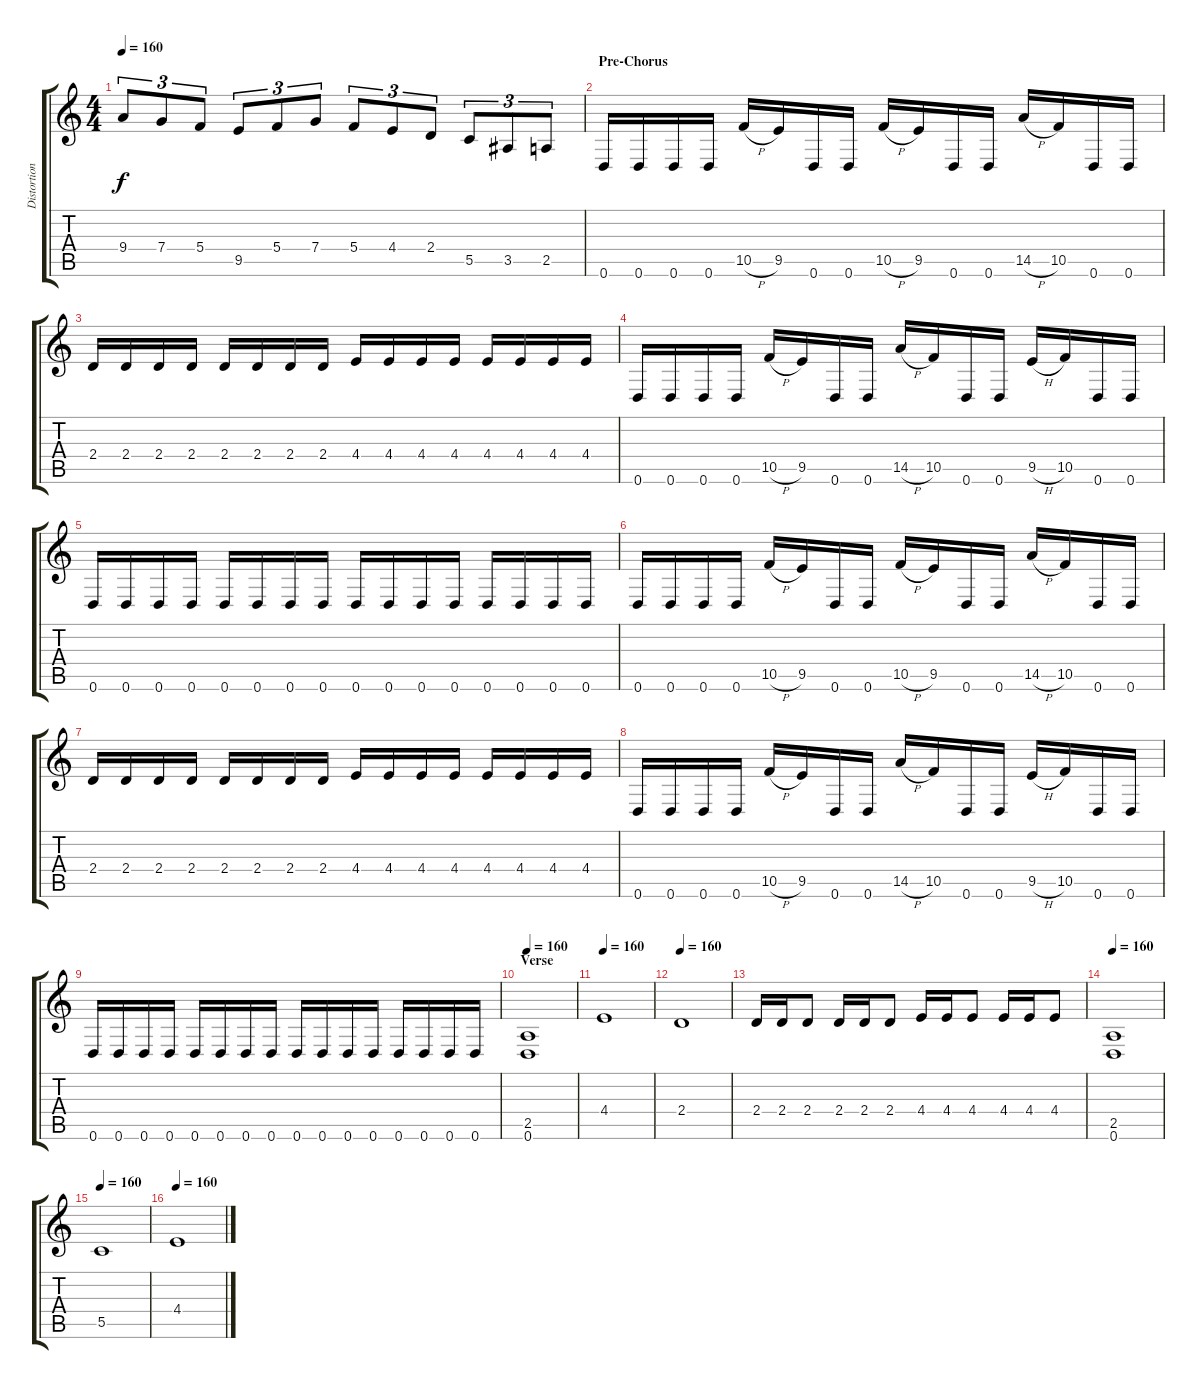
\track ("Distortion Guitar II" "Distortion") {instrument distortionguitar}
\staff {score tabs}
\tuning (D4 A3 F3 C3 G2 D2) {hide}
\ts (4 4)
\tempo 160
\clef g2
\ks c
9.4.8{tu (3 2) dy f} 7.4.8{tu (3 2)} 5.4.8{tu (3 2)} 9.5.8{tu (3 2)} 5.4.8{tu (3 2)} 7.4.8{tu (3 2)} 5.4.8{tu (3 2)} 4.4.8{tu (3 2)} 2.4.8{tu (3 2)} 5.5.8{tu (3 2)} 3.5.8{tu (3 2)} 2.5.8{tu (3 2)} |
\section ("" "Pre-Chorus")
0.6.16 0.6.16 0.6.16 0.6.16 10.5{h}.16 9.5.16 0.6.16 0.6.16 10.5{h}.16 9.5.16 0.6.16 0.6.16 14.5{h}.16 10.5.16 0.6.16 0.6.16 |
2.4.16 2.4.16 2.4.16 2.4.16 2.4.16 2.4.16 2.4.16 2.4.16 4.4.16 4.4.16 4.4.16 4.4.16 4.4.16 4.4.16 4.4.16 4.4.16 |
0.6.16 0.6.16 0.6.16 0.6.16 10.5{h}.16 9.5.16 0.6.16 0.6.16 14.5{h}.16 10.5.16 0.6.16 0.6.16 9.5{h}.16 10.5.16 0.6.16 0.6.16 |
0.6.16 0.6.16 0.6.16 0.6.16 0.6.16 0.6.16 0.6.16 0.6.16 0.6.16 0.6.16 0.6.16 0.6.16 0.6.16 0.6.16 0.6.16 0.6.16 |
0.6.16 0.6.16 0.6.16 0.6.16 10.5{h}.16 9.5.16 0.6.16 0.6.16 10.5{h}.16 9.5.16 0.6.16 0.6.16 14.5{h}.16 10.5.16 0.6.16 0.6.16 |
2.4.16 2.4.16 2.4.16 2.4.16 2.4.16 2.4.16 2.4.16 2.4.16 4.4.16 4.4.16 4.4.16 4.4.16 4.4.16 4.4.16 4.4.16 4.4.16 |
0.6.16 0.6.16 0.6.16 0.6.16 10.5{h}.16 9.5.16 0.6.16 0.6.16 14.5{h}.16 10.5.16 0.6.16 0.6.16 9.5{h}.16 10.5.16 0.6.16 0.6.16 |
0.6.16 0.6.16 0.6.16 0.6.16 0.6.16 0.6.16 0.6.16 0.6.16 0.6.16 0.6.16 0.6.16 0.6.16 0.6.16 0.6.16 0.6.16 0.6.16 |
\section ("" "Verse")
\tempo 160
(2.5 0.6).1 |
\tempo 160
4.4.1 |
\tempo 160
2.4.1 |
2.4.16 2.4.16 2.4.8 2.4.16 2.4.16 2.4.8 4.4.16 4.4.16 4.4.8 4.4.16 4.4.16 4.4.8 |
\tempo 160
(2.5 0.6).1 |
\tempo 160
5.5.1 |
\tempo 160
4.4.1
